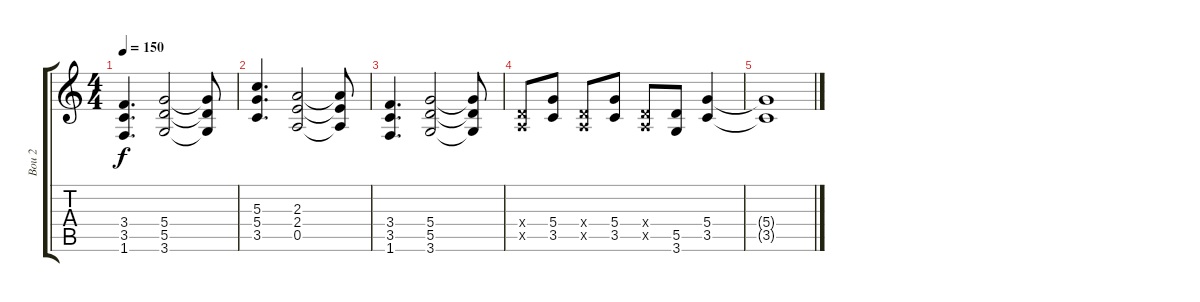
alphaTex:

\track ("Bou 2" "Bou 2") {instrument distortionguitar}
\staff {score tabs}
\tuning (E4 B3 G3 D3 A2 E2) {hide}
\ts (4 4)
\tempo 150
\clef g2
\ks c
(3.4 3.5 1.6).4{d dy f} (5.4 5.5 3.6).2 (5.4{t} 5.5{t} 3.6{t}).8 |
(5.3 5.4 3.5).4{d} (2.3 2.4 0.5).2 (2.3{t} 2.4{t} 0.5{t}).8 |
(3.4 3.5 1.6).4{d} (5.4 5.5 3.6).2 (5.4{t} 5.5{t} 3.6{t}).8 |
(0.4{x} 0.5{x}).8 (5.4 3.5).8 (0.4{x} 0.5{x}).8 (5.4 3.5).8 (0.4{x} 0.5{x}).8 (5.5 3.6).8 (5.4 3.5).4 |
(5.4{t} 3.5{t}).1
